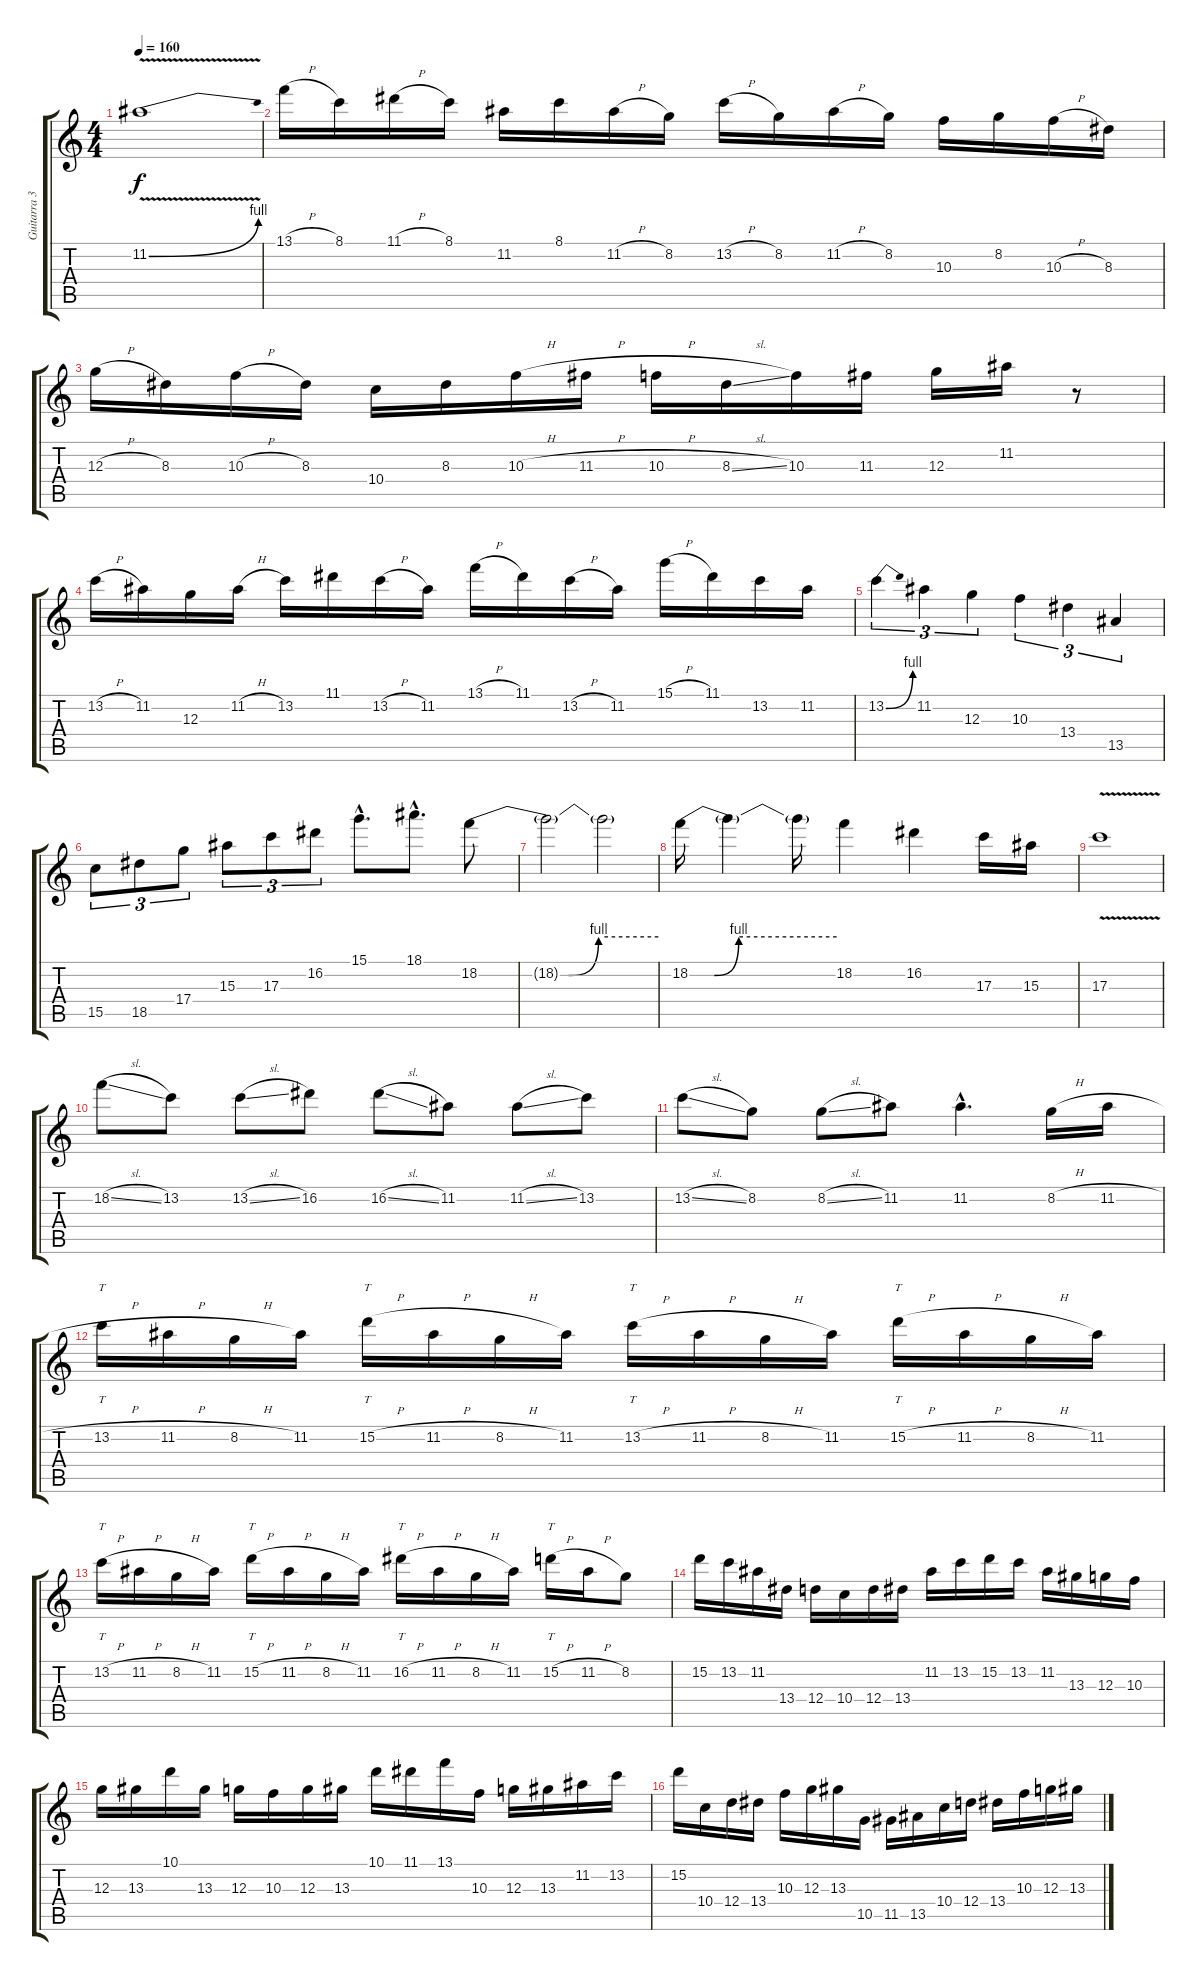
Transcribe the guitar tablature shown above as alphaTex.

\track ("Guitarra 3" "Guitarra 3") {instrument distortionguitar}
\staff {score tabs}
\tuning (E4 B3 G3 D3 A2 E2) {hide}
\ts (4 4)
\tempo 160
\clef g2
\ks c
11.2{be (bend 0 0 60 4) v}.1{dy f} |
13.1{h}.16 8.1.16 11.1{h}.16 8.1.16 11.2.16 8.1.16 11.2{h}.16 8.2.16 13.2{h}.16 8.2.16 11.2{h}.16 8.2.16 10.3.16 8.2.16 10.3{h}.16 8.3.16 |
12.3{h}.16 8.3.16 10.3{h}.16 8.3.16 10.4.16 8.3.16 10.3{h}.16 11.3{h}.16 10.3{h}.16 8.3{sl}.16 10.3.16 11.3.16 12.3.16 11.2.16 r.8 |
13.2{h}.16 11.2.16 12.3.16 11.2{h}.16 13.2.16 11.1.16 13.2{h}.16 11.2.16 13.1{h}.16 11.1.16 13.2{h}.16 11.2.16 15.1{h}.16 11.1.16 13.2.16 11.2.16 |
13.2{be (bend 0 0 60 4)}.4{tu (3 2)} 11.2.4{tu (3 2)} 12.3.4{tu (3 2)} 10.3.4{tu (3 2)} 13.4.4{tu (3 2)} 13.5.4{tu (3 2)} |
15.5.8{tu (3 2)} 18.5.8{tu (3 2)} 17.4.8{tu (3 2)} 15.3.8{tu (3 2)} 17.3.8{tu (3 2)} 16.2.8{tu (3 2)} 15.1{hac}.8{d} 18.1{hac}.8{d} 18.2{be (custom 0 0 30 0 40 4 60 4)}.8 |
18.2{t}.2 18.2{t}.2 |
18.2{be (custom 0 0 10 0 20 4 60 4)}.16 18.2{t}.4 18.2{t}.16 18.2.4 16.2.4 17.3.16 15.3.16 |
17.3{v}.1 |
18.2{sl}.8 13.2.8 13.2{sl}.8 16.2.8 16.2{sl}.8 11.2.8 11.2{sl}.8 13.2.8 |
13.2{sl}.8 8.2.8 8.2{sl}.8 11.2.8 11.2{hac}.4{d} 8.2{h}.16 11.2{h}.16 |
13.2{h}.16{tt} 11.2{h}.16 8.2{h}.16 11.2.16 15.2{h}.16{tt} 11.2{h}.16 8.2{h}.16 11.2.16 13.2{h}.16{tt} 11.2{h}.16 8.2{h}.16 11.2.16 15.2{h}.16{tt} 11.2{h}.16 8.2{h}.16 11.2.16 |
13.2{h}.16{tt} 11.2{h}.16 8.2{h}.16 11.2.16 15.2{h}.16{tt} 11.2{h}.16 8.2{h}.16 11.2.16 16.2{h}.16{tt} 11.2{h}.16 8.2{h}.16 11.2.16 15.2{h}.16{tt} 11.2{h}.16 8.2.8 |
15.2.16 13.2.16 11.2.16 13.4.16 12.4.16 10.4.16 12.4.16 13.4.16 11.2.16 13.2.16 15.2.16 13.2.16 11.2.16 13.3.16 12.3.16 10.3.16 |
12.3.16 13.3.16 10.1.16 13.3.16 12.3.16 10.3.16 12.3.16 13.3.16 10.1.16 11.1.16 13.1.16 10.3.16 12.3.16 13.3.16 11.2.16 13.2.16 |
15.2.16 10.4.16 12.4.16 13.4.16 10.3.16 12.3.16 13.3.16 10.5.16 11.5.16 13.5.16 10.4.16 12.4.16 13.4.16 10.3.16 12.3.16 13.3.16
